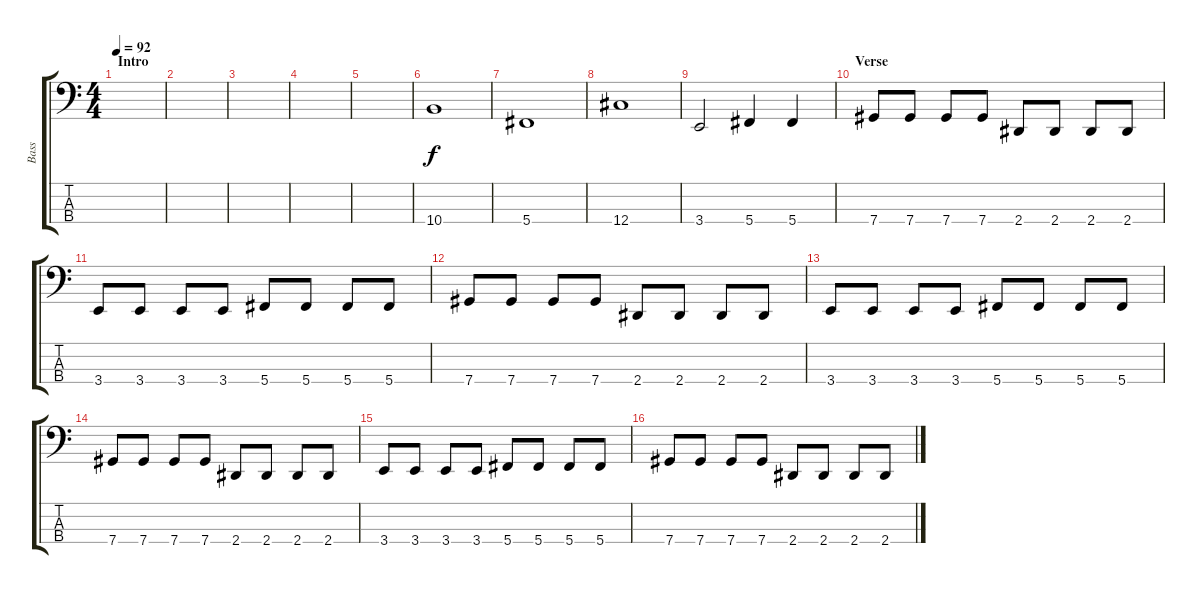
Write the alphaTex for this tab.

\track ("Bass" "Bass") {instrument electricbassfinger}
\staff {score tabs}
\tuning (Gb2 Db2 Ab1 Db1) {hide}
\ts (4 4)
\section ("" "Intro")
\tempo 92
\clef f4
\ks c
|
|
|
|
|
10.4.1 |
5.4.1 |
12.4.1 |
3.4.2 5.4.4 5.4.4 |
\section ("" "Verse")
7.4.8 7.4.8 7.4.8 7.4.8 2.4.8 2.4.8 2.4.8 2.4.8 |
3.4.8 3.4.8 3.4.8 3.4.8 5.4.8 5.4.8 5.4.8 5.4.8 |
7.4.8 7.4.8 7.4.8 7.4.8 2.4.8 2.4.8 2.4.8 2.4.8 |
3.4.8 3.4.8 3.4.8 3.4.8 5.4.8 5.4.8 5.4.8 5.4.8 |
7.4.8 7.4.8 7.4.8 7.4.8 2.4.8 2.4.8 2.4.8 2.4.8 |
3.4.8 3.4.8 3.4.8 3.4.8 5.4.8 5.4.8 5.4.8 5.4.8 |
7.4.8 7.4.8 7.4.8 7.4.8 2.4.8 2.4.8 2.4.8 2.4.8
